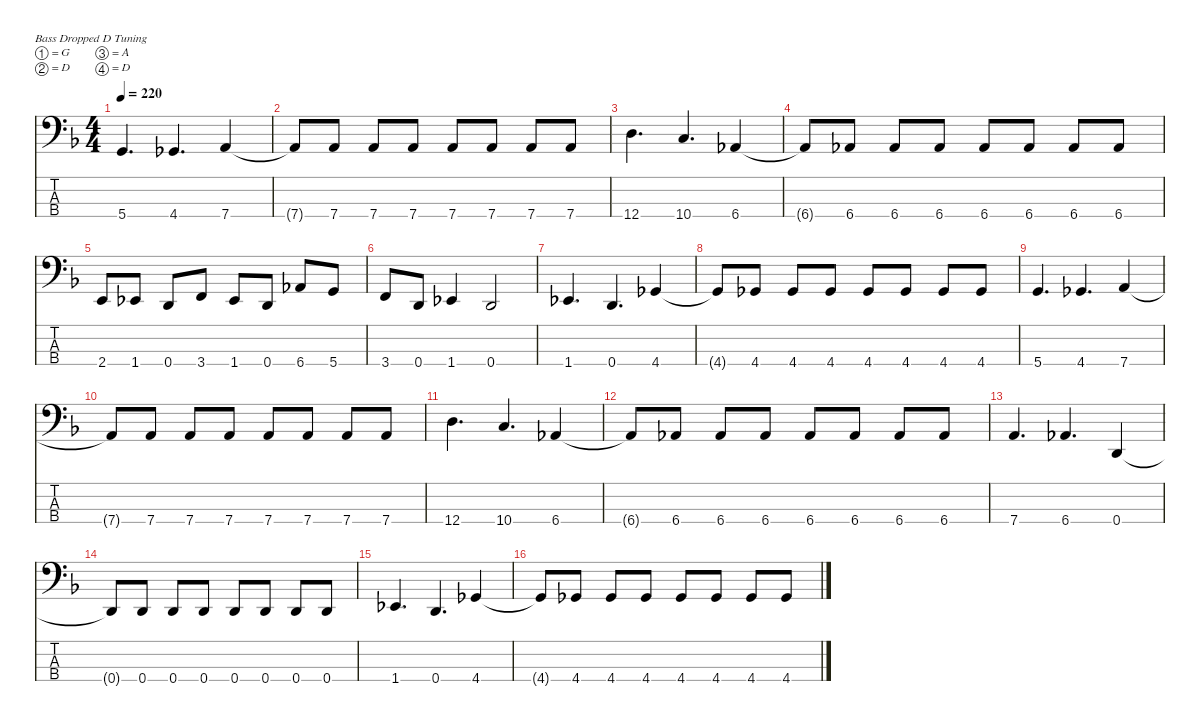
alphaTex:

\hideDynamics
\bracketExtendMode nobrackets
\singleTrackTrackNamePolicy hidden
\multiTrackTrackNamePolicy hidden
\firstSystemTrackNameMode fullname
\firstSystemTrackNameOrientation horizontal
\otherSystemsTrackNameOrientation horizontal
\track ("Bass" "E-Bass") {instrument electricbassfinger}
\staff {score tabs}
\tuning (G2 D2 A1 D1)
\ts (4 4)
\tempo 220
\clef f4
\ks dminor
5.4{acc forcenatural}.4{d dy f beam Up} 4.4{acc b}.4{d beam Up} 7.4{acc forcenatural}.4{beam Up} |
7.4{t acc forcenatural}.8{beam Up} 7.4{acc forcenatural}.8{beam Up} 7.4{acc forcenatural}.8{beam Up} 7.4{acc forcenatural}.8{beam Up} 7.4{acc forcenatural}.8{beam Up} 7.4{acc forcenatural}.8{beam Up} 7.4{acc forcenatural}.8{beam Up} 7.4{acc forcenatural}.8{beam Up} |
12.4{acc forcenatural}.4{d beam Down} 10.4{acc forcenatural}.4{d beam Up} 6.4{acc b}.4{beam Up} |
6.4{t acc b}.8{beam Up} 6.4{acc b}.8{beam Up} 6.4{acc b}.8{beam Up} 6.4{acc b}.8{beam Up} 6.4{acc b}.8{beam Up} 6.4{acc b}.8{beam Up} 6.4{acc b}.8{beam Up} 6.4{acc b}.8{beam Up} |
2.4{acc forcenatural}.8{beam Up} 1.4{acc b}.8{beam Up} 0.4{acc forcenatural}.8{beam Up} 3.4{acc forcenatural}.8{beam Up} 1.4{acc b}.8{beam Up} 0.4{acc forcenatural}.8{beam Up} 6.4{acc b}.8{beam Up} 5.4{acc forcenatural}.8{beam Up} |
3.4{acc forcenatural}.8{beam Up} 0.4{acc forcenatural}.8{beam Up} 1.4{acc b}.4{beam Up} 0.4{acc forcenatural}.2{beam Up} |
1.4{acc b}.4{d beam Up} 0.4{acc forcenatural}.4{d beam Up} 4.4{acc b}.4{beam Up} |
4.4{t acc b}.8{beam Up} 4.4{acc b}.8{beam Up} 4.4{acc b}.8{beam Up} 4.4{acc b}.8{beam Up} 4.4{acc b}.8{beam Up} 4.4{acc b}.8{beam Up} 4.4{acc b}.8{beam Up} 4.4{acc b}.8{beam Up} |
5.4{acc forcenatural}.4{d beam Up} 4.4{acc b}.4{d beam Up} 7.4{acc forcenatural}.4{beam Up} |
7.4{t acc forcenatural}.8{beam Up} 7.4{acc forcenatural}.8{beam Up} 7.4{acc forcenatural}.8{beam Up} 7.4{acc forcenatural}.8{beam Up} 7.4{acc forcenatural}.8{beam Up} 7.4{acc forcenatural}.8{beam Up} 7.4{acc forcenatural}.8{beam Up} 7.4{acc forcenatural}.8{beam Up} |
12.4{acc forcenatural}.4{d beam Down} 10.4{acc forcenatural}.4{d beam Up} 6.4{acc b}.4{beam Up} |
6.4{t acc b}.8{beam Up} 6.4{acc b}.8{beam Up} 6.4{acc b}.8{beam Up} 6.4{acc b}.8{beam Up} 6.4{acc b}.8{beam Up} 6.4{acc b}.8{beam Up} 6.4{acc b}.8{beam Up} 6.4{acc b}.8{beam Up} |
7.4{acc forcenatural}.4{d beam Up} 6.4{acc b}.4{d beam Up} 0.4{acc forcenatural}.4{beam Up} |
0.4{t acc forcenatural}.8{beam Up} 0.4{acc forcenatural}.8{beam Up} 0.4{acc forcenatural}.8{beam Up} 0.4{acc forcenatural}.8{beam Up} 0.4{acc forcenatural}.8{beam Up} 0.4{acc forcenatural}.8{beam Up} 0.4{acc forcenatural}.8{beam Up} 0.4{acc forcenatural}.8{beam Up} |
1.4{acc b}.4{d beam Up} 0.4{acc forcenatural}.4{d beam Up} 4.4{acc b}.4{beam Up} |
4.4{t acc b}.8{beam Up} 4.4{acc b}.8{beam Up} 4.4{acc b}.8{beam Up} 4.4{acc b}.8{beam Up} 4.4{acc b}.8{beam Up} 4.4{acc b}.8{beam Up} 4.4{acc b}.8{beam Up} 4.4{acc b}.8{beam Up}
